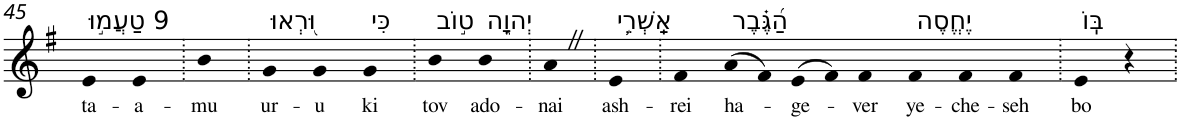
**kern	**text
*part1	*part1
*staff1	*staff1
*I"Piano	*
*I'Pno	*
!!LO:PB:g=z
*clefG2	*
*k[f#]	*
*G:	*
=45	=45
!LO:TX:a:t=9 טַעֲמ֣וּ	!
!	!LO:LY:b
4e	ta-
!	!LO:LY:b
4e	-a-
=46.	=46.
!	!LO:LY:b
4b	-mu
=47.	=47.
!LO:TX:a:t=וּ֭רְאוּ	!
!	!LO:LY:b
4g	ur-
!	!LO:LY:b
4g	-u
!LO:TX:a:t=כִּי	!
!	!LO:LY:b
4g	ki
=48.	=48.
!LO:TX:a:t=ט֣וֹב	!
!	!LO:LY:b
4b	tov
!LO:TX:a:t=יְהוָ֑ה	!
!	!LO:LY:b
4b	ado-
=49.	=49.
!	!LO:LY:b
4aZ	-nai
=50.	=50.
!LO:TX:a:t=אַֽשְׁרֵ֥י	!
!	!LO:LY:b
4e	ash-
=51.	=51.
!	!LO:LY:b
4f#	-rei
!LO:TX:a:t=הַ֝גֶּ֗בֶר	!
!	!LO:LY:b
(>8a	ha-
8f#)	.
!	!LO:LY:b
(>8e	-ge-
8f#)	.
!	!LO:LY:b
4f#	-ver
!LO:TX:a:t=יֶחֱסֶה	!
!	!LO:LY:b
4f#	ye-
!	!LO:LY:b
4f#	-che-
!	!LO:LY:b
4f#	-seh
=52.	=52.
!LO:TX:a:t=בּֽוֹ	!
!	!LO:LY:b
4e	bo
4r	.
=.	=.
*-	*-
